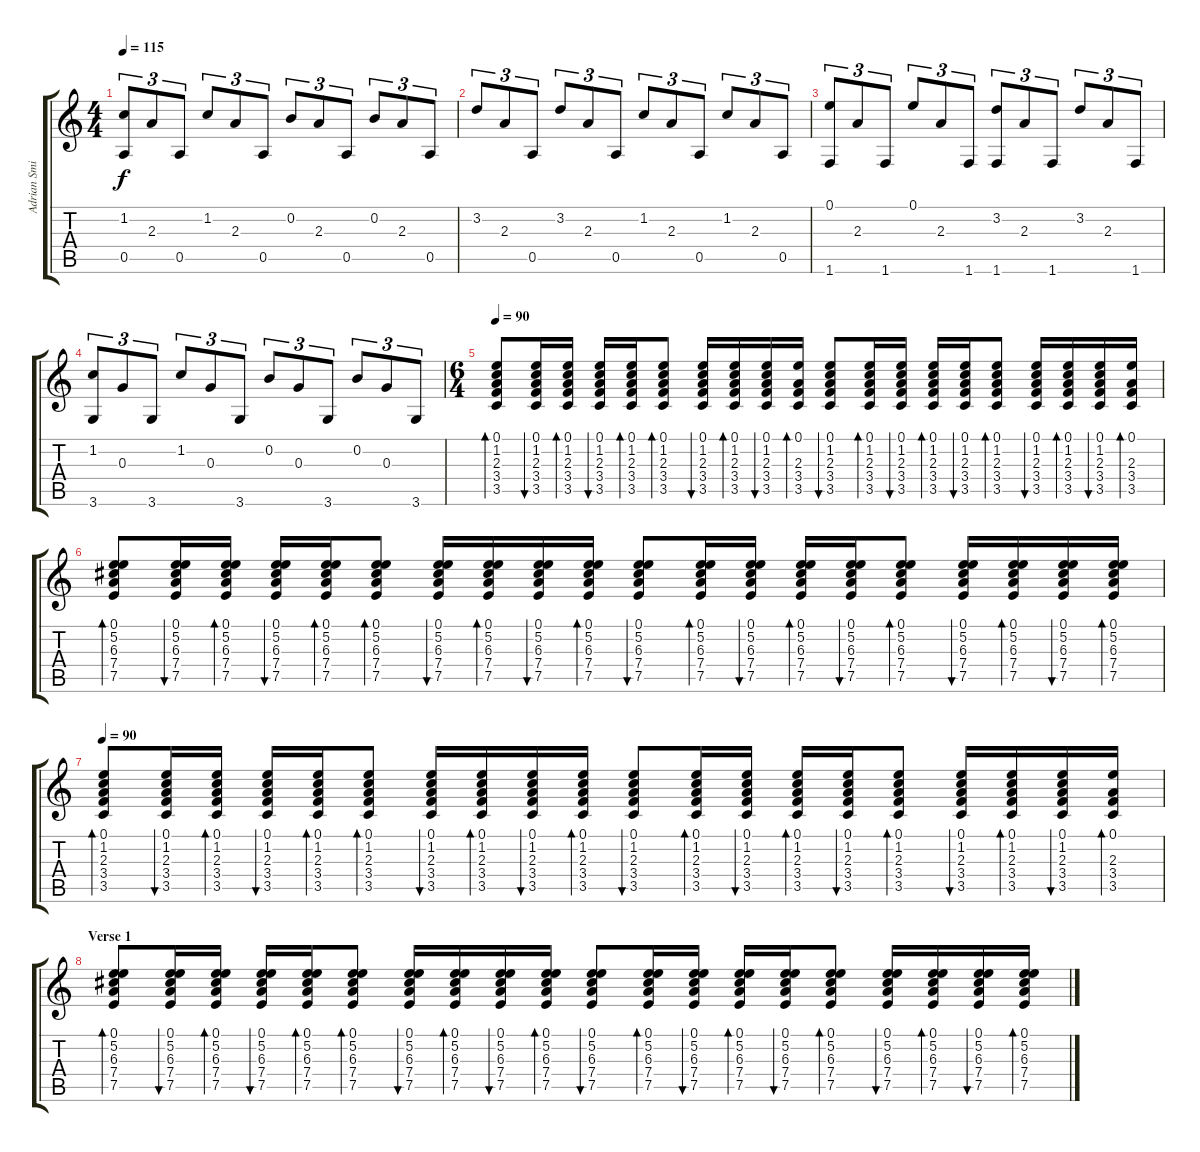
\track ("Adrian Smith" "Adrian Smi") {instrument acousticguitarsteel}
\staff {score tabs}
\tuning (E4 B3 G3 D3 A2 E2) {hide}
\ts (4 4)
\tempo 115
\clef g2
\ks c
(1.2 0.5).8{tu (3 2) dy f} 2.3.8{tu (3 2)} 0.5.8{tu (3 2)} 1.2.8{tu (3 2)} 2.3.8{tu (3 2)} 0.5.8{tu (3 2)} 0.2.8{tu (3 2)} 2.3.8{tu (3 2)} 0.5.8{tu (3 2)} 0.2.8{tu (3 2)} 2.3.8{tu (3 2)} 0.5.8{tu (3 2)} |
3.2.8{tu (3 2)} 2.3.8{tu (3 2)} 0.5.8{tu (3 2)} 3.2.8{tu (3 2)} 2.3.8{tu (3 2)} 0.5.8{tu (3 2)} 1.2.8{tu (3 2)} 2.3.8{tu (3 2)} 0.5.8{tu (3 2)} 1.2.8{tu (3 2)} 2.3.8{tu (3 2)} 0.5.8{tu (3 2)} |
(0.1 1.6).8{tu (3 2)} 2.3.8{tu (3 2)} 1.6.8{tu (3 2)} 0.1.8{tu (3 2)} 2.3.8{tu (3 2)} 1.6.8{tu (3 2)} (3.2 1.6).8{tu (3 2)} 2.3.8{tu (3 2)} 1.6.8{tu (3 2)} 3.2.8{tu (3 2)} 2.3.8{tu (3 2)} 1.6.8{tu (3 2)} |
(1.2 3.6).8{tu (3 2)} 0.3.8{tu (3 2)} 3.6.8{tu (3 2)} 1.2.8{tu (3 2)} 0.3.8{tu (3 2)} 3.6.8{tu (3 2)} 0.2.8{tu (3 2)} 0.3.8{tu (3 2)} 3.6.8{tu (3 2)} 0.2.8{tu (3 2)} 0.3.8{tu (3 2)} 3.6.8{tu (3 2)} |
\ts (6 4)
\tempo 95
\tempo 90
(0.1 1.2 2.3 3.4 3.5).8{bd 60 volume 6} (0.1 1.2 2.3 3.4 3.5).16{bu 60} (0.1 1.2 2.3 3.4 3.5).16{bd 60} (0.1 1.2 2.3 3.4 3.5).16{bu 60} (0.1 1.2 2.3 3.4 3.5).16{bd 60} (0.1 1.2 2.3 3.4 3.5).8{bd 60} (0.1 1.2 2.3 3.4 3.5).16{bu 60} (0.1 1.2 2.3 3.4 3.5).16{bd 60} (0.1 1.2 2.3 3.4 3.5).16{bu 60} (0.1 2.3 3.4 3.5).16{bd 60} (0.1 1.2 2.3 3.4 3.5).8{bu 60} (0.1 1.2 2.3 3.4 3.5).16{bd 60} (0.1 1.2 2.3 3.4 3.5).16{bu 60} (0.1 1.2 2.3 3.4 3.5).16{bd 60} (0.1 1.2 2.3 3.4 3.5).16{bu 60} (0.1 1.2 2.3 3.4 3.5).8{bd 60} (0.1 1.2 2.3 3.4 3.5).16{bu 60} (0.1 1.2 2.3 3.4 3.5).16{bd 60} (0.1 1.2 2.3 3.4 3.5).16{bu 60} (0.1 2.3 3.4 3.5).16{bd 60} |
(0.1 5.2 6.3 7.4 7.5).8{bd 60} (0.1 5.2 6.3 7.4 7.5).16{bu 60} (0.1 5.2 6.3 7.4 7.5).16{bd 60} (0.1 5.2 6.3 7.4 7.5).16{bu 60} (0.1 5.2 6.3 7.4 7.5).16{bd 60} (0.1 5.2 6.3 7.4 7.5).8{bd 60} (0.1 5.2 6.3 7.4 7.5).16{bu 60} (0.1 5.2 6.3 7.4 7.5).16{bd 60} (0.1 5.2 6.3 7.4 7.5).16{bu 60} (0.1 5.2 6.3 7.4 7.5).16{bd 60} (0.1 5.2 6.3 7.4 7.5).8{bu 60} (0.1 5.2 6.3 7.4 7.5).16{bd 60} (0.1 5.2 6.3 7.4 7.5).16{bu 60} (0.1 5.2 6.3 7.4 7.5).16{bd 60} (0.1 5.2 6.3 7.4 7.5).16{bu 60} (0.1 5.2 6.3 7.4 7.5).8{bd 60} (0.1 5.2 6.3 7.4 7.5).16{bu 60} (0.1 5.2 6.3 7.4 7.5).16{bd 60} (0.1 5.2 6.3 7.4 7.5).16{bu 60} (0.1 5.2 6.3 7.4 7.5).16{bd 60} |
\tempo 90
(0.1 1.2 2.3 3.4 3.5).8{bd 60} (0.1 1.2 2.3 3.4 3.5).16{bu 60} (0.1 1.2 2.3 3.4 3.5).16{bd 60} (0.1 1.2 2.3 3.4 3.5).16{bu 60} (0.1 1.2 2.3 3.4 3.5).16{bd 60} (0.1 1.2 2.3 3.4 3.5).8{bd 60} (0.1 1.2 2.3 3.4 3.5).16{bu 60} (0.1 1.2 2.3 3.4 3.5).16{bd 60} (0.1 1.2 2.3 3.4 3.5).16{bu 60} (0.1 1.2 2.3 3.4 3.5).16{bd 60} (0.1 1.2 2.3 3.4 3.5).8{bu 60} (0.1 1.2 2.3 3.4 3.5).16{bd 60} (0.1 1.2 2.3 3.4 3.5).16{bu 60} (0.1 1.2 2.3 3.4 3.5).16{bd 60} (0.1 1.2 2.3 3.4 3.5).16{bu 60} (0.1 1.2 2.3 3.4 3.5).8{bd 60} (0.1 1.2 2.3 3.4 3.5).16{bu 60} (0.1 1.2 2.3 3.4 3.5).16{bd 60} (0.1 1.2 2.3 3.4 3.5).16{bu 60} (0.1 2.3 3.4 3.5).16{bd 60} |
\section ("" "Verse 1")
(0.1 5.2 6.3 7.4 7.5).8{bd 60} (0.1 5.2 6.3 7.4 7.5).16{bu 60} (0.1 5.2 6.3 7.4 7.5).16{bd 60} (0.1 5.2 6.3 7.4 7.5).16{bu 60} (0.1 5.2 6.3 7.4 7.5).16{bd 60} (0.1 5.2 6.3 7.4 7.5).8{bd 60} (0.1 5.2 6.3 7.4 7.5).16{bu 60} (0.1 5.2 6.3 7.4 7.5).16{bd 60} (0.1 5.2 6.3 7.4 7.5).16{bu 60} (0.1 5.2 6.3 7.4 7.5).16{bd 60} (0.1 5.2 6.3 7.4 7.5).8{bu 60} (0.1 5.2 6.3 7.4 7.5).16{bd 60} (0.1 5.2 6.3 7.4 7.5).16{bu 60} (0.1 5.2 6.3 7.4 7.5).16{bd 60} (0.1 5.2 6.3 7.4 7.5).16{bu 60} (0.1 5.2 6.3 7.4 7.5).8{bd 60} (0.1 5.2 6.3 7.4 7.5).16{bu 60} (0.1 5.2 6.3 7.4 7.5).16{bd 60} (0.1 5.2 6.3 7.4 7.5).16{bu 60} (0.1 5.2 6.3 7.4 7.5).16{bd 60}
